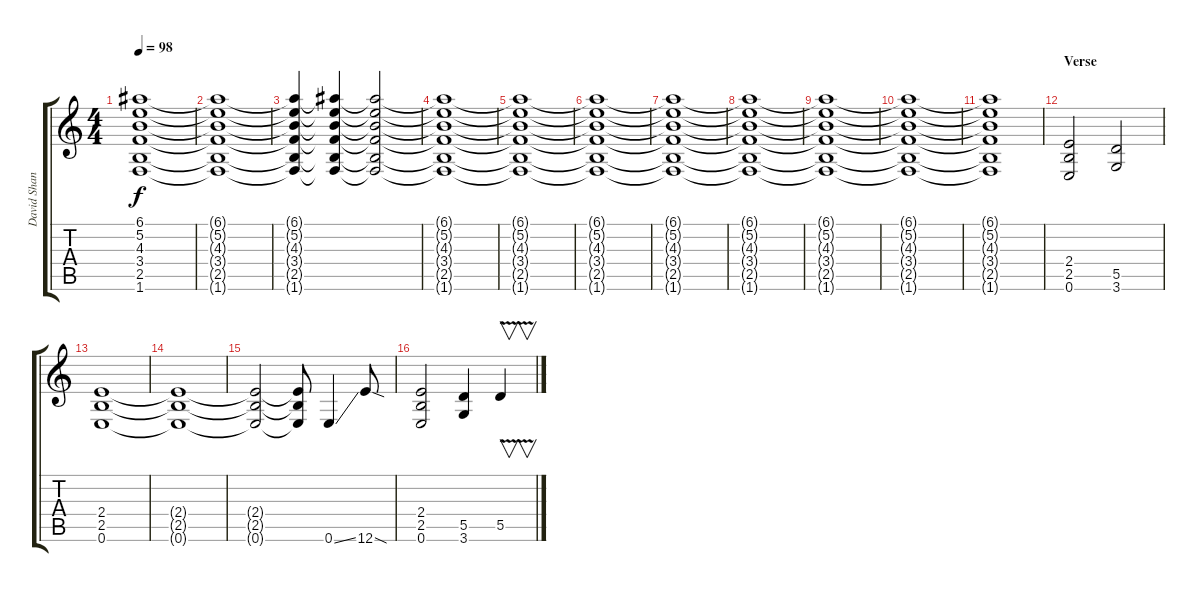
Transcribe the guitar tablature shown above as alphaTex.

\track ("David Shankle" "David Shan") {instrument overdrivenguitar}
\staff {score tabs}
\tuning (E4 B3 G3 D3 A2 E2) {hide}
\ts (4 4)
\tempo 98
\clef g2
\ks c
(6.1 5.2 4.3 3.4 2.5 1.6).1{dy f volume 4 balance 8 instrument applause} |
(6.1{t} 5.2{t} 4.3{t} 3.4{t} 2.5{t} 1.6{t}).1{volume 5} |
(6.1{t} 5.2{t} 4.3{t} 3.4{t} 2.5{t} 1.6{t}).4 (6.1{t} 5.2{t} 4.3{t} 3.4{t} 2.5{t} 1.6{t}).4 (6.1{t} 5.2{t} 4.3{t} 3.4{t} 2.5{t} 1.6{t}).2 |
(6.1{t} 5.2{t} 4.3{t} 3.4{t} 2.5{t} 1.6{t}).1 |
(6.1{t} 5.2{t} 4.3{t} 3.4{t} 2.5{t} 1.6{t}).1{volume 5} |
(6.1{t} 5.2{t} 4.3{t} 3.4{t} 2.5{t} 1.6{t}).1 |
(6.1{t} 5.2{t} 4.3{t} 3.4{t} 2.5{t} 1.6{t}).1 |
(6.1{t} 5.2{t} 4.3{t} 3.4{t} 2.5{t} 1.6{t}).1 |
(6.1{t} 5.2{t} 4.3{t} 3.4{t} 2.5{t} 1.6{t}).1 |
(6.1{t} 5.2{t} 4.3{t} 3.4{t} 2.5{t} 1.6{t}).1 |
(6.1{t} 5.2{t} 4.3{t} 3.4{t} 2.5{t} 1.6{t}).1 |
\section ("" "Verse")
(2.4 2.5 0.6).2{volume 8 balance 14 instrument overdrivenguitar} (5.5 3.6).2 |
(2.4 2.5 0.6).1 |
(2.4{t} 2.5{t} 0.6{t}).1 |
(2.4{t} 2.5{t} 0.6{t}).2 (2.4{t} 2.5{t} 0.6{t}).8 0.6{ss}.4 12.6{sod}.8 |
(2.4 2.5 0.6).2 (5.5 3.6).4 5.5{v}.4{v}
